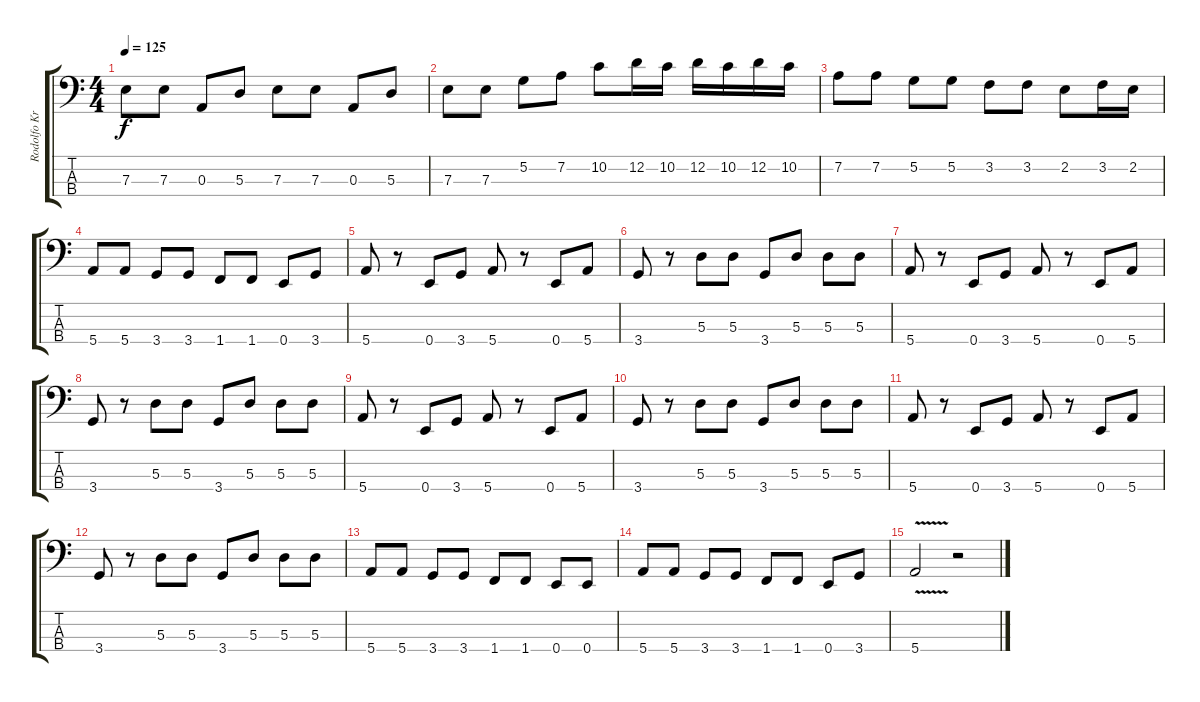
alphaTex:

\track ("Rodolfo Krieger" "Rodolfo Kr") {instrument electricbasspick}
\staff {score tabs}
\tuning (G2 D2 A1 E1) {hide}
\ts (4 4)
\tempo 125
\clef f4
\ks c
7.3.8{dy f} 7.3.8 0.3.8 5.3.8 7.3.8 7.3.8 0.3.8 5.3.8 |
7.3.8 7.3.8 5.2.8 7.2.8 10.2.8 12.2.16 10.2.16 12.2.16 10.2.16 12.2.16 10.2.16 |
7.2.8 7.2.8 5.2.8 5.2.8 3.2.8 3.2.8 2.2.8 3.2.16 2.2.16 |
5.4.8 5.4.8 3.4.8 3.4.8 1.4.8 1.4.8 0.4.8 3.4.8 |
5.4.8 r.8 0.4.8 3.4.8 5.4.8 r.8 0.4.8 5.4.8 |
3.4.8 r.8 5.3.8 5.3.8 3.4.8 5.3.8 5.3.8 5.3.8 |
5.4.8 r.8 0.4.8 3.4.8 5.4.8 r.8 0.4.8 5.4.8 |
3.4.8 r.8 5.3.8 5.3.8 3.4.8 5.3.8 5.3.8 5.3.8 |
5.4.8 r.8 0.4.8 3.4.8 5.4.8 r.8 0.4.8 5.4.8 |
3.4.8 r.8 5.3.8 5.3.8 3.4.8 5.3.8 5.3.8 5.3.8 |
5.4.8 r.8 0.4.8 3.4.8 5.4.8 r.8 0.4.8 5.4.8 |
3.4.8 r.8 5.3.8 5.3.8 3.4.8 5.3.8 5.3.8 5.3.8 |
5.4.8 5.4.8 3.4.8 3.4.8 1.4.8 1.4.8 0.4.8 0.4.8 |
5.4.8 5.4.8 3.4.8 3.4.8 1.4.8 1.4.8 0.4.8 3.4.8 |
5.4{v}.2 r.2
